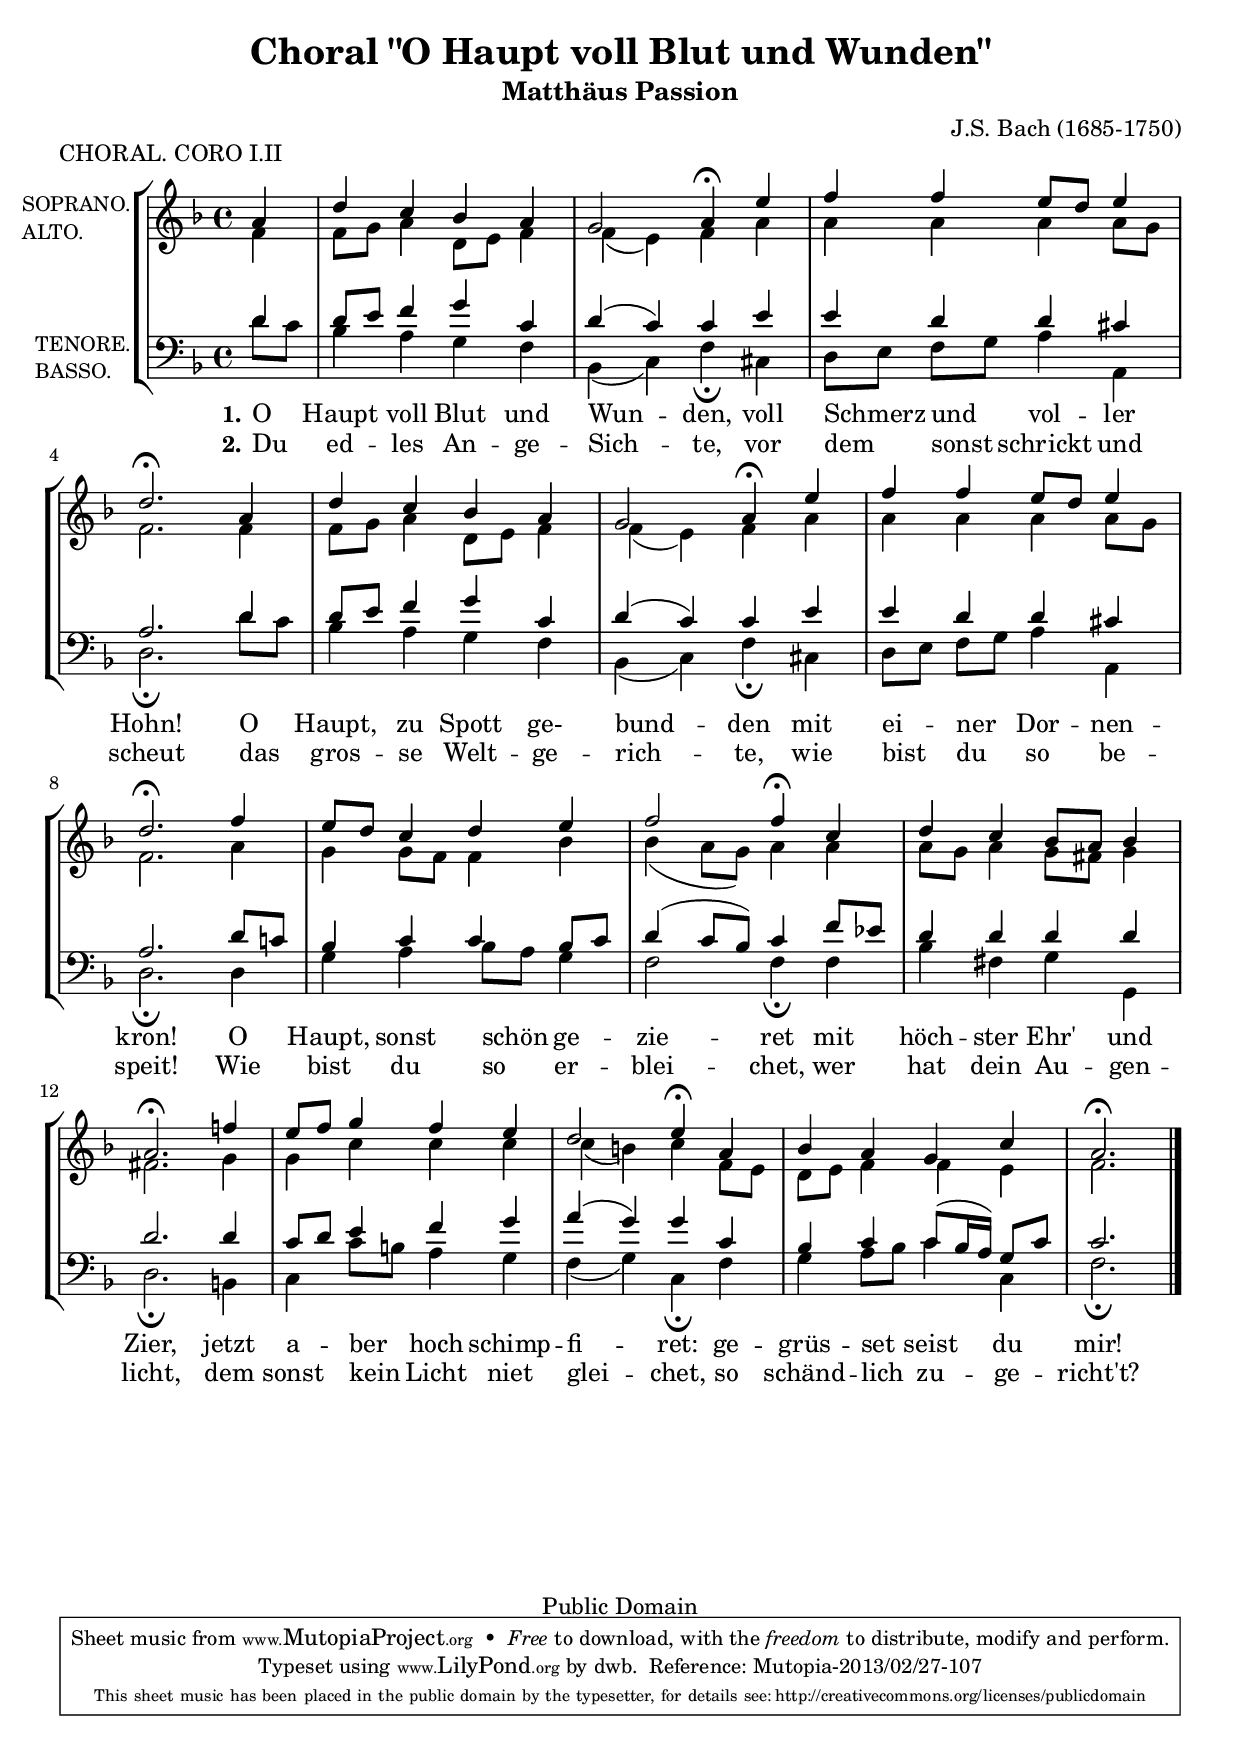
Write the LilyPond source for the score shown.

\version "2.16.1"

\header {
  title = "Choral \"O Haupt voll Blut und Wunden\""
  subtitle = "Matthäus Passion"
  composer = "J.S. Bach (1685-1750)"
  piece = "CHORAL. CORO I.II"

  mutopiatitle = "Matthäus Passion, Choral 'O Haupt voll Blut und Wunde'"
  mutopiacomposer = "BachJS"
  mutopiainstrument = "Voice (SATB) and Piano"
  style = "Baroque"
  date = "1729"
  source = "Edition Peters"
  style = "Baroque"
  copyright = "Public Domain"
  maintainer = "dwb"
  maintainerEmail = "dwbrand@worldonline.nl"
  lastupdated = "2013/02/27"

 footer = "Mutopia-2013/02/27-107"
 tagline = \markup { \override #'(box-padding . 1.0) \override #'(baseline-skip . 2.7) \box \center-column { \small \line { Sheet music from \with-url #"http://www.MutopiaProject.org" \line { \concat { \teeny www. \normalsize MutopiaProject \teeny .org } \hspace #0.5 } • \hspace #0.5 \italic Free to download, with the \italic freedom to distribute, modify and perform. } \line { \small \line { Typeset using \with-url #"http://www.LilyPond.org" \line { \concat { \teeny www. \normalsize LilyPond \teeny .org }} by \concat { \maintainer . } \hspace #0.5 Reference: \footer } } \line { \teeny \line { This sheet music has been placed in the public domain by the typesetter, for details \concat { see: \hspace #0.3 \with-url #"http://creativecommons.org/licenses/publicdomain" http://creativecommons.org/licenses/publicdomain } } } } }
}


global = {
  \time 4/4
  \partial 4
}

Key =  \key d \minor

soprano =  \relative c'' {
  \voiceOne
  a4 |
  d c bes a |
  g2 a4\fermata e' |
  f f  e8[ d] e4 |
  d2.\fermata  a4 |
  \barNumberCheck #5
  d c bes a |
  g2 a4\fermata  e' |
  f f  e8[ d] e4 |
  d2.\fermata  f4 |
   e8[ d] c4 d e |
   \barNumberCheck #10
  f2 f4\fermata  c |
  d c  bes8[ a] bes4 |
  a2.\fermata f'!4 |
   e8[ f] g4 f e |
  d2 e4\fermata  a, |
  \barNumberCheck #15
  bes a g c |
  a2.\fermata  \bar "|."
}


alto =  \relative c' {
  \voiceTwo
  f4 |
   f8[ g] a4  d,8[ e] f4 |
  f(  e) f a |
  a a a  a8[ g] |
  f2.  f4 |
  \barNumberCheck #5
   f8[ g] a4  d,8[ e] f4 |
  f(  e) f  a |
  a a a  a8[ g] |
  f2.  a4 |
  g  g8[ f] f4 bes |
  \barNumberCheck #10
  bes(  a8[  g)] a4  a |
   a8[ g] a4  g8[ fis] g4 |
  fis2.  g4 |
  g c c c |
  c(  b) c   f,8[ e] |
  \barNumberCheck #15
   d8[ e] f4 f e |
  f2.  \bar "|."
}


tenore =  \relative c' {
  \voiceOne
  d4 |
   d8[ e] f4 g c, |
  d(  c) c e |
  e d d cis |
  a2.  d4 |
  \barNumberCheck #5
   d8[ e] f4 g c, |
  d(  c) c  e |
  e d d cis |
  a2.   d8[ c!] |
  bes4 c c  bes8[ c] |
  \barNumberCheck #10
  d4(  c8[  bes)] c4  f8[ es] |
  d4 d d d |
  d2.  d4 |
   c8[ d] e4 f g |
  a(  g) g c, |
  \barNumberCheck #15
  bes c  c8[( bes16  a)]  g8[ c] |
  c2.  \bar "|."
}


basso =  \relative c {
  \voiceTwo
   d'8[ c] |
  bes4 a g f |
  bes,(  c) f\fermata cis |
   d8[ e]  f[ g] a4 a, |
  d2.\fermata   d'8[ c] |
  \barNumberCheck #5
  bes4 a g f |
  bes,(  c) f\fermata  cis |
   d8[ e]  f[ g] a4 a,4 |
  d2.\fermata  d4 |
  g a  bes8[ a] g4 |
  \barNumberCheck #10
  f2 f4\fermata f |
  bes fis g g, |
  d'2.\fermata  b4 |
  c  c'8[ b] a4 g |
  f(  g) c,\fermata  f |
  \barNumberCheck #15
  g  a8[ bes] c4 c, |
  f2.\fermata \bar "|."
}

textOne = \lyricmode {
  O  Haupt voll Blut und Wun -- den, voll Schmerz und vol -- ler Hohn!
  O  Haupt, zu Spott ge- bund -- den mit ei -- ner Dor -- nen -- kron!
  O  Haupt, sonst schön ge -- zie -- ret mit höch -- ster Ehr' und Zier,
  jetzt a -- ber hoch schimp -- fi -- ret: ge -- grüs -- set seist du mir!
}

textTwo = \lyricmode {
  Du ed -- les An -- ge -- Sich -- te, vor dem sonst schrickt und scheut
  das gros -- se Welt -- ge -- rich -- te, wie bist du so be -- speit!
  Wie bist du so er -- blei -- chet, wer hat dein Au -- gen -- licht,
  dem sonst kein Licht niet glei -- chet, so schänd -- lich zu -- ge -- richt't?
}


\score {
  <<
    \global
    \override Score.BarNumber   #'padding = #3
    \context StaffGroup = "coro" <<
      \context Staff = "women" <<
        \set Staff.midiInstrument = #"choir aahs"
        \set Staff.instrumentName = \markup{
	  \smaller \column{"SOPRANO." \line{"ALTO."}}}
        \set Staff.shortInstrumentName = #'""
        \Key
        \context Voice = "one" \soprano
        \context Voice = "two" \alto
      >>

      \context Staff = "men" <<
	\clef bass
	\set Staff.midiInstrument = #"choir aahs"
	\set Staff.instrumentName = \markup{
	  \smaller \column{"TENORE." \line{"BASSO."}}}
	\set Staff.autoBeaming = ##f
	\unset Staff.melismaBusyProperties
	\set Staff.shortInstrumentName = #'""
	\Key
	\context Voice = "tenore" \tenore
	\context Voice = "basso" \basso
      >>
      \new Lyrics \lyricsto "basso" {
	\set stanza = #"1." \textOne
      }
      \new Lyrics \lyricsto "basso" {
	\set stanza = #"2." \textTwo
      }
    >>
  >>
  \layout { }
  \midi {}
}
